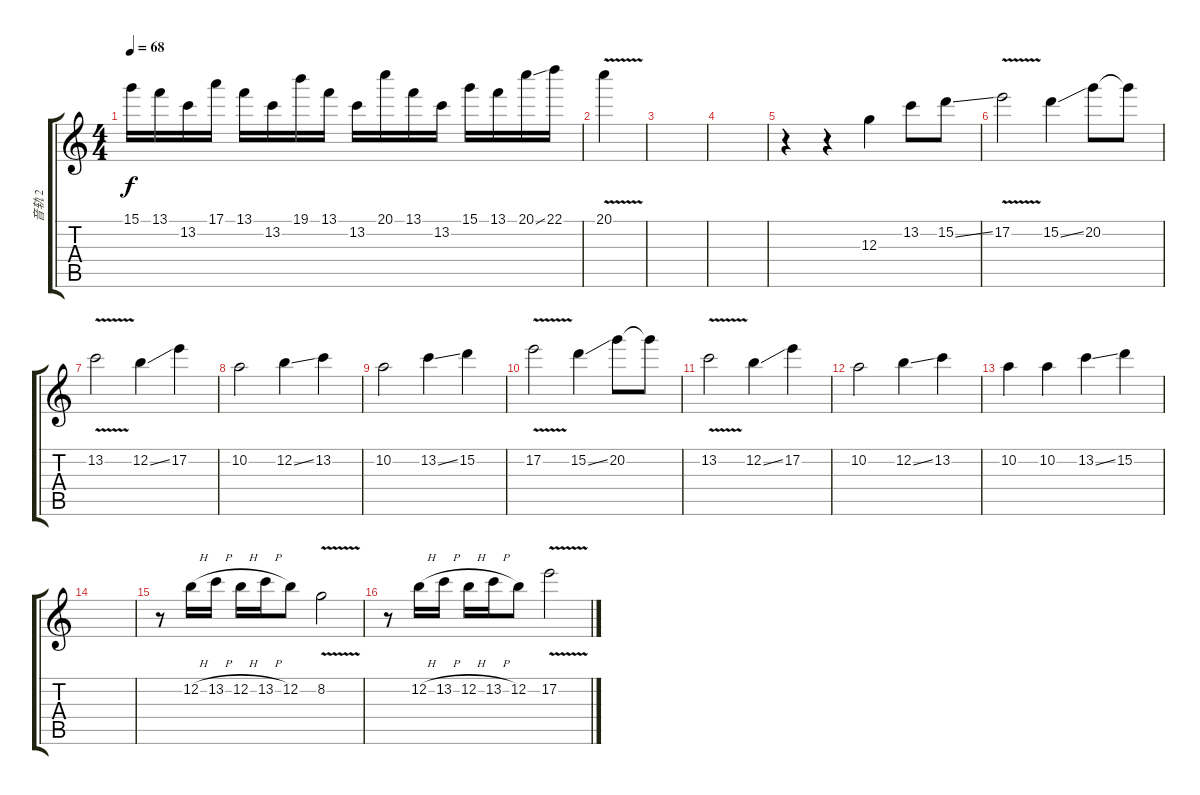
\track ("音轨 2" "音轨 2") {instrument distortionguitar}
\staff {score tabs}
\tuning (E4 B3 G3 D3 A2 E2) {hide}
\ts (4 4)
\tempo 68
\clef g2
\ks c
15.1.16{dy f} 13.1.16 13.2.16 17.1.16 13.1.16 13.2.16 19.1.16 13.1.16 13.2.16 20.1.16 13.1.16 13.2.16 15.1.16 13.1.16 20.1{ss}.16 22.1.16 |
20.1{v}.4 |
|
|
r.4 r.4 12.3.4 13.2.8 15.2{ss}.8 |
17.2{v}.2 15.2{ss}.4 20.2.8 20.2{t}.8 |
13.2{v}.2 12.2{ss}.4 17.2.4 |
10.2.2 12.2{ss}.4 13.2.4 |
10.2.2 13.2{ss}.4 15.2.4 |
17.2{v}.2 15.2{ss}.4 20.2.8 20.2{t}.8 |
13.2{v}.2 12.2{ss}.4 17.2.4 |
10.2.2 12.2{ss}.4 13.2.4 |
10.2.4 10.2.4 13.2{ss}.4 15.2.4 |
|
r.8 12.2{h}.16 13.2{h}.16 12.2{h}.16 13.2{h}.16 12.2.8 8.2{v}.2 |
r.8 12.2{h}.16 13.2{h}.16 12.2{h}.16 13.2{h}.16 12.2.8 17.2{v}.2
